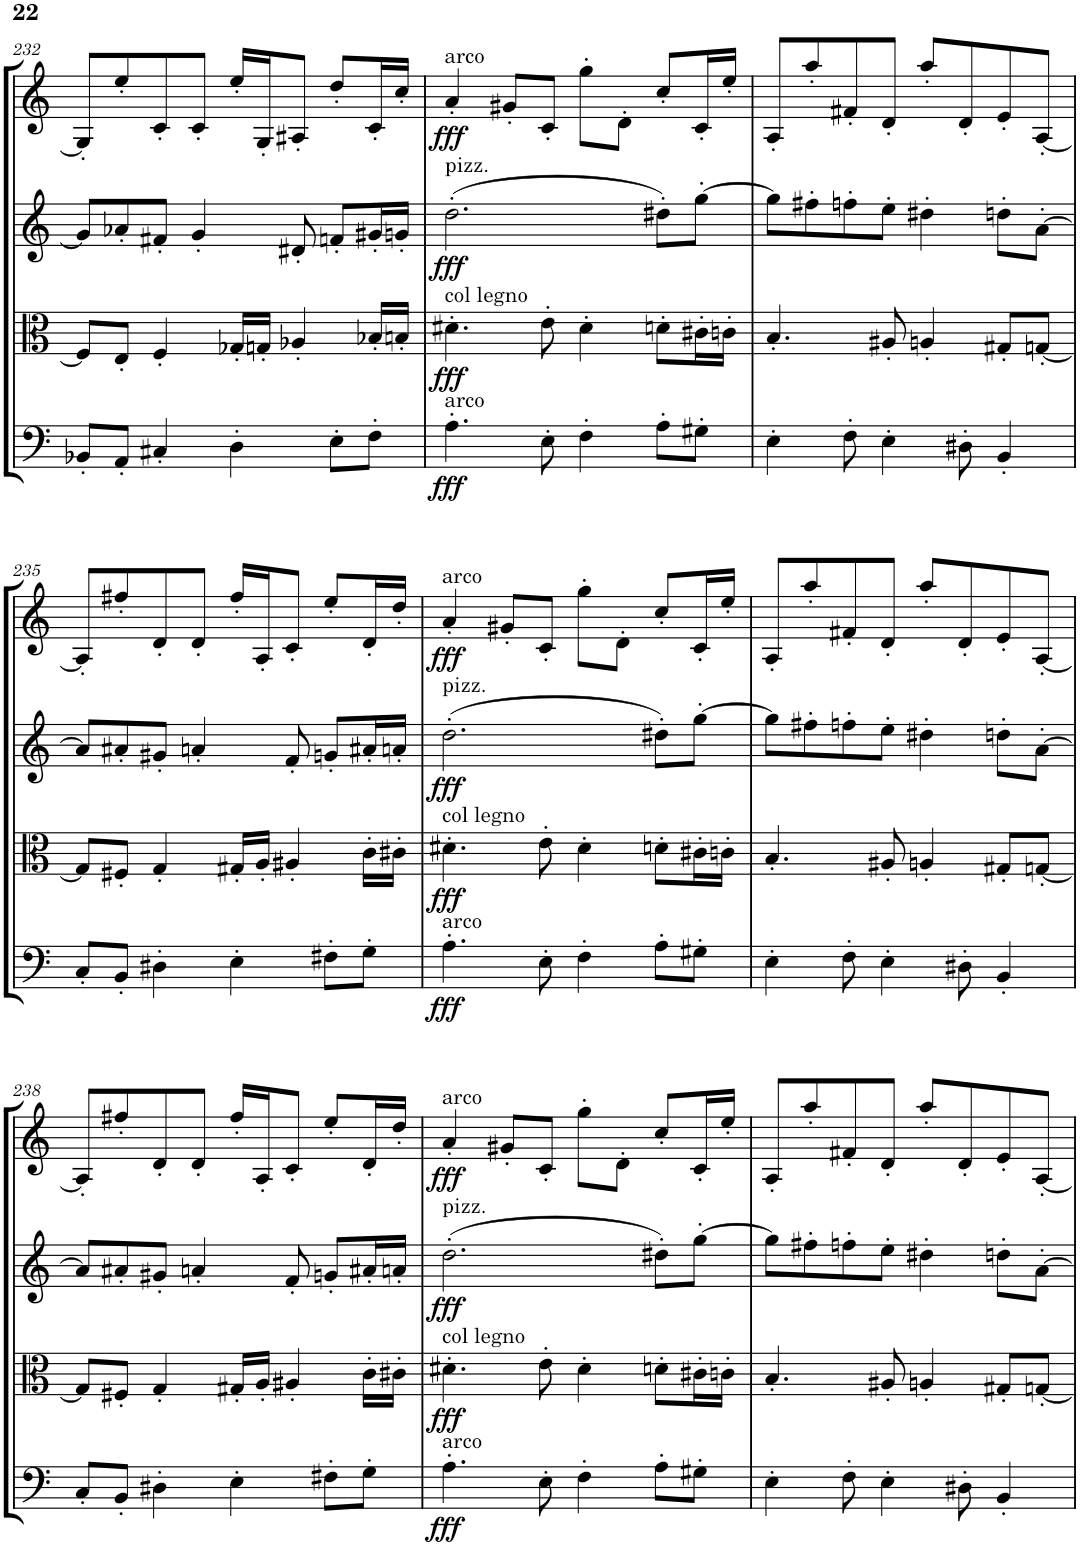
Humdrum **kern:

**kern	**dynam	**kern	**dynam	**kern	**dynam	**kern	**dynam
*part4	*part4	*part3	*part3	*part2	*part2	*part1	*part1
*staff4	*staff4	*staff3	*staff3	*staff2	*staff2	*staff1	*staff1
*I"Violoncello	*	*I"Viola	*	*I"Violin II	*	*I"Violin I	*
*I'Vc	*	*I'Vla	*	*I'Vln	*	*I'Vln	*
!!LO:PB:g=z
*clefF4	*	*clefC3	*	*clefG2	*	*clefG2	*
*k[]	*	*k[]	*	*k[]	*	*k[]	*
*M4/4	*	*M4/4	*	*M4/4	*	*M4/4	*
=232	=232	=232	=232	=232	=232	=232	=232
8BB-X'/L	.	8F/L]	.	8g/L]	.	8G'/L]	.
8AA'/J	.	8E'/J	.	8a-X'/	.	8ee'/	.
4C#X'/	.	4F'/	.	8f#X'/J	.	8c'/	.
.	.	.	.	4g'/	.	8c'/J	.
4D'\	.	16G-X'/LL	.	.	.	16ee'/LL	.
.	.	16Gn'/JJ	.	.	.	16G'/J	.
.	.	4A-X'/	.	8d#X'/	.	8A#X'/J	.
8E'\L	.	.	.	8fn'/L	.	8dd'/L	.
8F'\J	.	16B-X'/LL	.	16g#X'/L	.	16c'/L	.
.	.	16Bn'/JJ	.	16gn'/JJ	.	16cc'/JJ	.
=233	=233	=233	=233	=233	=233	=233	=233
!	!	!	!	!	!	!LO:TX:a:t=arco	!
!	!	!	!	!LO:TX:a:t=pizz.	!	!	!
!	!	!LO:TX:a:t=col legno	!	!	!	!	!
!LO:TX:a:t=arco	!	!	!	!	!	!	!
!	!LO:DY:b	!	!LO:DY:b	!	!LO:DY:b	!	!LO:DY:b
4.A'\	fff	4.d#X'\	fff	(2.dd'\	fff	4a'/	fff
.	.	.	.	.	.	8g#X'/L	.
8E'\	.	8e'\	.	.	.	8c'/J	.
4F'\	.	4d#'\	.	.	.	8gg'\L	.
.	.	.	.	.	.	8d'\J	.
8A'\L	.	8dn'\L	.	8dd#X'\L)	.	8cc'/L	.
8G#X'\J	.	16c#X'\L	.	[8gg'\J	.	16c'/L	.
.	.	16cn'\JJ	.	.	.	16ee'/JJ	.
=234	=234	=234	=234	=234	=234	=234	=234
4E'\	.	4.B'/	.	8gg\L]	.	8A'/L	.
.	.	.	.	8ff#X'\	.	8aa'/	.
8F'\	.	.	.	8ffn'\	.	8f#X'/	.
4E'\	.	8A#X'/	.	8ee'\J	.	8d'/J	.
.	.	4An'/	.	4dd#X'\	.	8aa'/L	.
8D#X'\	.	.	.	.	.	8d'/	.
4BB'/	.	8G#X'/L	.	8ddn'\L	.	8e'/	.
.	.	[8Gn'/J	.	[8a'\J	.	[8A'/J	.
!!LO:LB:g=z
=235	=235	=235	=235	=235	=235	=235	=235
8C'/L	.	8G/L]	.	8a/L]	.	8A'/L]	.
8BB'/J	.	8F#X'/J	.	8a#X'/	.	8ff#X'/	.
4D#X'\	.	4G'/	.	8g#X'/J	.	8d'/	.
.	.	.	.	4an'/	.	8d'/J	.
4E'\	.	16G#X'/LL	.	.	.	16ff#'/LL	.
.	.	16A'/JJ	.	.	.	16A'/J	.
.	.	4A#X'/	.	8f'/	.	8c'/J	.
8F#X'\L	.	.	.	8gn'/L	.	8ee'/L	.
8G'\J	.	16c'\LL	.	16a#X'/L	.	16d'/L	.
.	.	16c#X'\JJ	.	16an'/JJ	.	16dd'/JJ	.
=236	=236	=236	=236	=236	=236	=236	=236
!	!	!	!	!	!	!LO:TX:a:t=arco	!
!	!	!	!	!LO:TX:a:t=pizz.	!	!	!
!	!	!LO:TX:a:t=col legno	!	!	!	!	!
!LO:TX:a:t=arco	!	!	!	!	!	!	!
!	!LO:DY:b	!	!LO:DY:b	!	!LO:DY:b	!	!LO:DY:b
4.A'\	fff	4.d#X'\	fff	(2.dd'\	fff	4a'/	fff
.	.	.	.	.	.	8g#X'/L	.
8E'\	.	8e'\	.	.	.	8c'/J	.
4F'\	.	4d#'\	.	.	.	8gg'\L	.
.	.	.	.	.	.	8d'\J	.
8A'\L	.	8dn'\L	.	8dd#X'\L)	.	8cc'/L	.
8G#X'\J	.	16c#X'\L	.	[8gg'\J	.	16c'/L	.
.	.	16cn'\JJ	.	.	.	16ee'/JJ	.
=237	=237	=237	=237	=237	=237	=237	=237
4E'\	.	4.B'/	.	8gg\L]	.	8A'/L	.
.	.	.	.	8ff#X'\	.	8aa'/	.
8F'\	.	.	.	8ffn'\	.	8f#X'/	.
4E'\	.	8A#X'/	.	8ee'\J	.	8d'/J	.
.	.	4An'/	.	4dd#X'\	.	8aa'/L	.
8D#X'\	.	.	.	.	.	8d'/	.
4BB'/	.	8G#X'/L	.	8ddn'\L	.	8e'/	.
.	.	[8Gn'/J	.	[8a'\J	.	[8A'/J	.
!!LO:LB:g=z
=238	=238	=238	=238	=238	=238	=238	=238
8C'/L	.	8G/L]	.	8a/L]	.	8A'/L]	.
8BB'/J	.	8F#X'/J	.	8a#X'/	.	8ff#X'/	.
4D#X'\	.	4G'/	.	8g#X'/J	.	8d'/	.
.	.	.	.	4an'/	.	8d'/J	.
4E'\	.	16G#X'/LL	.	.	.	16ff#'/LL	.
.	.	16A'/JJ	.	.	.	16A'/J	.
.	.	4A#X'/	.	8f'/	.	8c'/J	.
8F#X'\L	.	.	.	8gn'/L	.	8ee'/L	.
8G'\J	.	16c'\LL	.	16a#X'/L	.	16d'/L	.
.	.	16c#X'\JJ	.	16an'/JJ	.	16dd'/JJ	.
=239	=239	=239	=239	=239	=239	=239	=239
!	!	!	!	!	!	!LO:TX:a:t=arco	!
!	!	!	!	!LO:TX:a:t=pizz.	!	!	!
!	!	!LO:TX:a:t=col legno	!	!	!	!	!
!LO:TX:a:t=arco	!	!	!	!	!	!	!
!	!LO:DY:b	!	!LO:DY:b	!	!LO:DY:b	!	!LO:DY:b
4.A'\	fff	4.d#X'\	fff	(2.dd'\	fff	4a'/	fff
.	.	.	.	.	.	8g#X'/L	.
8E'\	.	8e'\	.	.	.	8c'/J	.
4F'\	.	4d#'\	.	.	.	8gg'\L	.
.	.	.	.	.	.	8d'\J	.
8A'\L	.	8dn'\L	.	8dd#X'\L)	.	8cc'/L	.
8G#X'\J	.	16c#X'\L	.	[8gg'\J	.	16c'/L	.
.	.	16cn'\JJ	.	.	.	16ee'/JJ	.
=240	=240	=240	=240	=240	=240	=240	=240
4E'\	.	4.B'/	.	8gg\L]	.	8A'/L	.
.	.	.	.	8ff#X'\	.	8aa'/	.
8F'\	.	.	.	8ffn'\	.	8f#X'/	.
4E'\	.	8A#X'/	.	8ee'\J	.	8d'/J	.
.	.	4An'/	.	4dd#X'\	.	8aa'/L	.
8D#X'\	.	.	.	.	.	8d'/	.
4BB'/	.	8G#X'/L	.	8ddn'\L	.	8e'/	.
.	.	[8Gn'/J	.	[8a'\J	.	[8A'/J	.
=	=	=	=	=	=	=	=
*-	*-	*-	*-	*-	*-	*-	*-
